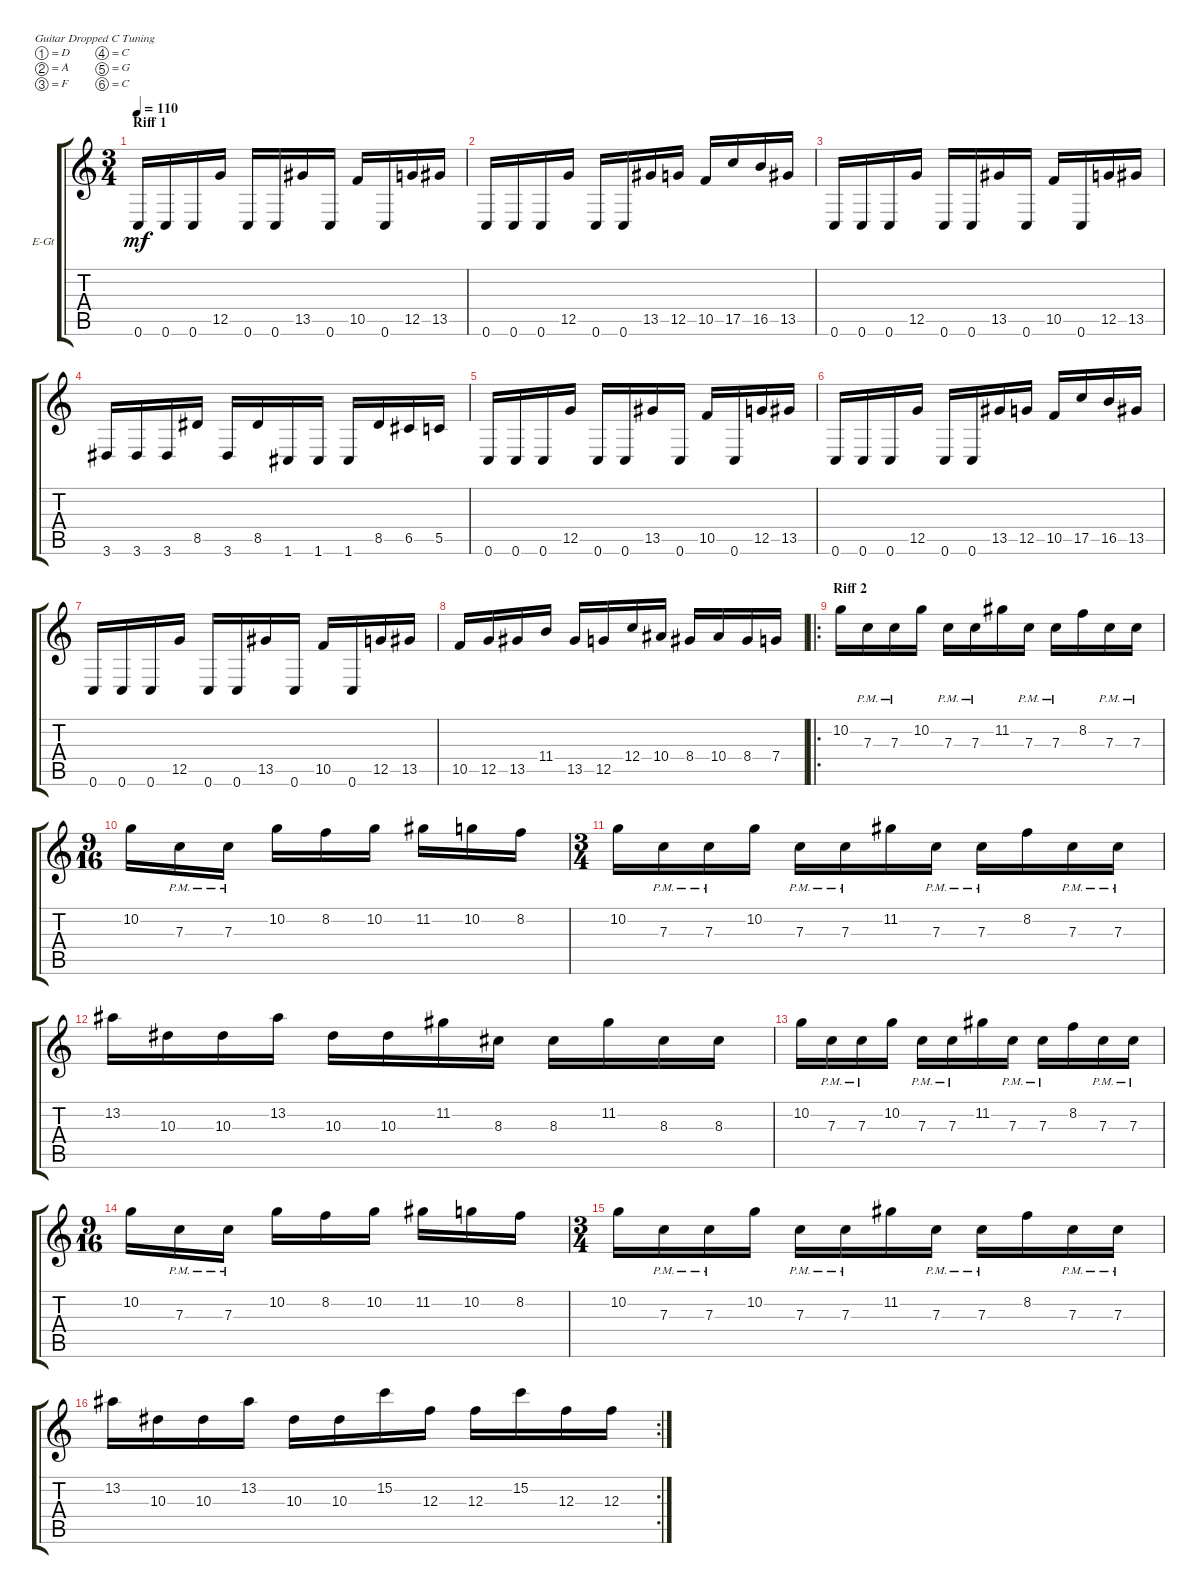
\defaultSystemsLayout 4
\bracketExtendMode groupsimilarinstruments
\firstSystemTrackNameOrientation horizontal
\otherSystemsTrackNameOrientation horizontal
\track ("Electric Guitar" "E-Gt") {instrument distortionguitar}
\staff {score tabs}
\tuning (D4 A3 F3 C3 G2 C2)
\ts (3 4)
\section ("" "Riff 1")
\tempo 110
\clef g2
\ks c
0.6.16{dy mf} 0.6.16 0.6.16 12.5.16 0.6.16 0.6.16 13.5.16 0.6.16 10.5.16 0.6.16 12.5.16 13.5.16 |
0.6.16 0.6.16 0.6.16 12.5.16 0.6.16 0.6.16 13.5.16 12.5.16 10.5.16 17.5.16 16.5.16 13.5.16 |
0.6.16 0.6.16 0.6.16 12.5.16 0.6.16 0.6.16 13.5.16 0.6.16 10.5.16 0.6.16 12.5.16 13.5.16 |
3.6.16 3.6.16 3.6.16 8.5.16 3.6.16 8.5.16 1.6.16 1.6.16 1.6.16 8.5.16 6.5.16 5.5.16 |
0.6.16 0.6.16 0.6.16 12.5.16 0.6.16 0.6.16 13.5.16 0.6.16 10.5.16 0.6.16 12.5.16 13.5.16 |
0.6.16 0.6.16 0.6.16 12.5.16 0.6.16 0.6.16 13.5.16 12.5.16 10.5.16 17.5.16 16.5.16 13.5.16 |
0.6.16 0.6.16 0.6.16 12.5.16 0.6.16 0.6.16 13.5.16 0.6.16 10.5.16 0.6.16 12.5.16 13.5.16 |
10.5.16 12.5.16 13.5.16 11.4.16 13.5.16 12.5.16 12.4.16 10.4.16 8.4.16 10.4.16 8.4.16 7.4.16 |
\ro
\section ("" "Riff 2")
10.2.16 7.3{pm}.16 7.3{pm}.16 10.2.16 7.3{pm}.16 7.3{pm}.16 11.2.16 7.3{pm}.16 7.3{pm}.16 8.2.16 7.3{pm}.16 7.3{pm}.16 |
\ts (9 16)
10.2.16 7.3{pm}.16 7.3{pm}.16 10.2.16 8.2.16 10.2.16 11.2.16 10.2.16 8.2.16 |
\ts (3 4)
10.2.16 7.3{pm}.16 7.3{pm}.16 10.2.16 7.3{pm}.16 7.3{pm}.16 11.2.16 7.3{pm}.16 7.3{pm}.16 8.2.16 7.3{pm}.16 7.3{pm}.16 |
13.2.16 10.3.16 10.3.16 13.2.16 10.3.16 10.3.16 11.2.16 8.3.16 8.3.16 11.2.16 8.3.16 8.3.16 |
10.2.16 7.3{pm}.16 7.3{pm}.16 10.2.16 7.3{pm}.16 7.3{pm}.16 11.2.16 7.3{pm}.16 7.3{pm}.16 8.2.16 7.3{pm}.16 7.3{pm}.16 |
\ts (9 16)
10.2.16 7.3{pm}.16 7.3{pm}.16 10.2.16 8.2.16 10.2.16 11.2.16 10.2.16 8.2.16 |
\ts (3 4)
10.2.16 7.3{pm}.16 7.3{pm}.16 10.2.16 7.3{pm}.16 7.3{pm}.16 11.2.16 7.3{pm}.16 7.3{pm}.16 8.2.16 7.3{pm}.16 7.3{pm}.16 |
\rc 2
13.2.16 10.3.16 10.3.16 13.2.16 10.3.16 10.3.16 15.2.16 12.3.16 12.3.16 15.2.16 12.3.16 12.3.16
